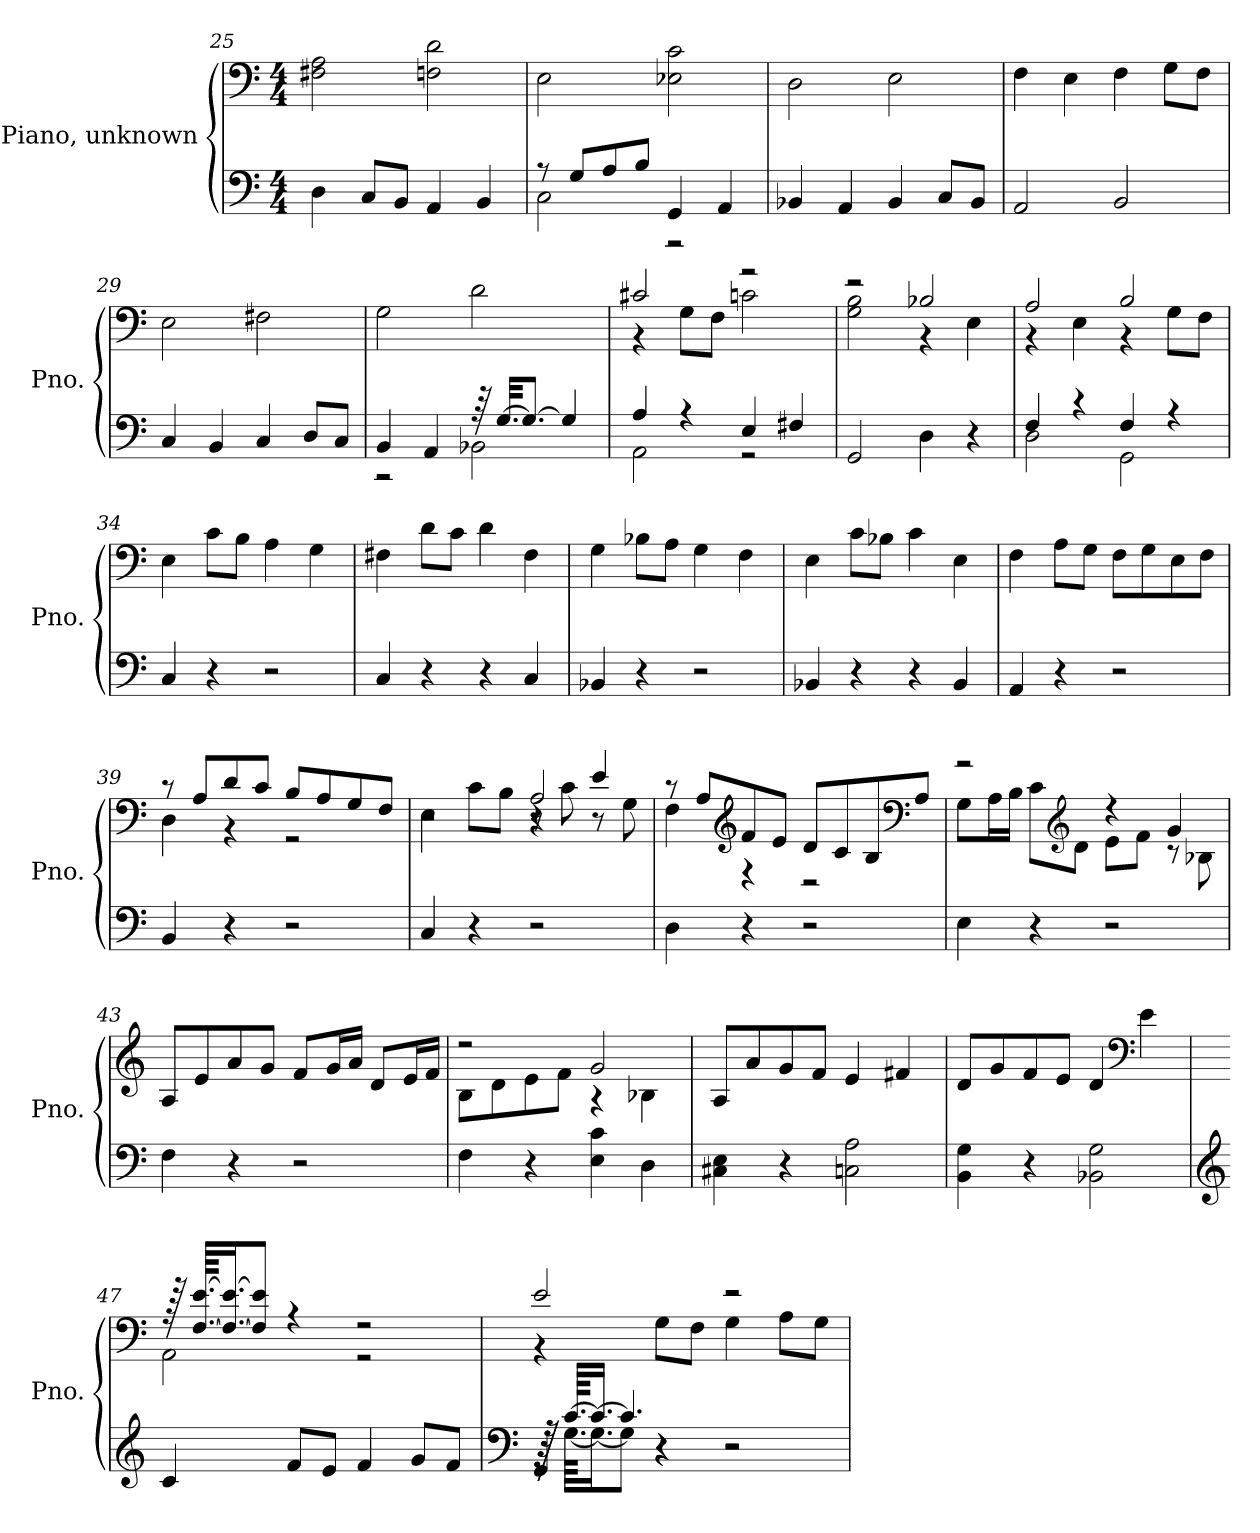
**kern	**kern
*part1	*part1
*staff2	*staff1
*I"Piano, unknown	*
*I'Pno.	*
*clefF4	*clefF4
*k[]	*k[]
*M4/4	*M4/4
=25	=25
4D\	2F#X\ 2A\
8C/L	.
8BB/J	.
4AA/	2Fn\ 2d\
4BB/	.
=26	=26
*^	*
8r	2C\	2E\
8G/L	.	.
8A/	.	.
8B/J	.	.
4GG/	2r	2E-X\ 2c\
4AA/	.	.
*v	*v	*
=27	=27
4BB-X/	2D\
4AA/	.
4BB-/	2E\
8C/L	.
8BB-/J	.
=28	=28
2AA/	4F\
.	4E\
2BB/	4F\
.	8G\L
.	8F\J
!!LO:LB:g=z
=29	=29
4C/	2E\
4BB/	.
4C/	2F#X\
8D/L	.
8C/J	.
=30	=30
*^	*
4BB/	2r	2G\
4AA/	.	.
64r	2BB-X\	2d\
[32.G/KKL	.	.
8.G/J_	.	.
4G/]	.	.
=31	=31	=31
*	*	*^
4A/	2AA\	2c#X/	4r
4r	.	.	8G\L
.	.	.	8F\J
4E/	2r	2r	2cn\
4F#X/	.	.	.
*v	*v	*	*
=32	=32	=32
2GG/	2r	2G\ 2B\
4D\	2B-X/	4r
4r	.	4E\
=33	=33	=33
*^	*	*
4F/	2D\	2A/	4r
4r	.	.	4E\
4F/	2GG\	2B/	4r
4r	.	.	8G\L
.	.	.	8F\J
*v	*v	*	*
*	*v	*v
=34	=34
4C/	4E\
4r	8c\L
.	8B\J
2r	4A\
.	4G\
!!LO:LB:g=z
=35	=35
4C/	4F#X\
4r	8d\L
.	8c\J
4r	4d\
4C/	4F#\
=36	=36
4BB-X/	4G\
4r	8B-X\L
.	8A\J
2r	4G\
.	4F\
=37	=37
4BB-X/	4E\
4r	8c\L
.	8B-X\J
4r	4c\
4BB-/	4E\
=38	=38
4AA/	4F\
4r	8A\L
.	8G\J
2r	8F\L
.	8G\
.	8E\
.	8F\J
=39	=39
*	*^
4BB/	8r	4D\
.	8A/L	.
4r	8d/	4r
.	8c/J	.
2r	8B/L	2r
.	8A/	.
.	8G/	.
.	8F/J	.
=40	=40	=40
*	*	*^
4C/	2r	4E\	2r
4r	.	8c\L	.
.	.	8B\J	.
2r	4r	8r	2A/
.	.	8c\	.
.	4e/	8r	.
.	.	8G\	.
*	*	*v	*v
!!LO:PB:g=z
=41	=41	=41
4D\	8r	4F\
.	8A/L	.
*	*clefG2	*
4r	8f/	4r
.	8e/J	.
2r	8d/L	2r
.	8c/	.
.	8B/	.
*	*clefF4	*
.	8A/J	.
=42	=42	=42
4E\	2r	8G\L
.	.	16A\L
.	.	16B\JJ
4r	.	8c\L
*	*clefG2	*
.	.	8d\J
2r	4r	8e\L
.	.	8f\J
.	4g/	8r
.	.	8B-X\
*	*v	*v
=43	=43
4F\	8A/L
.	8e/
4r	8a/
.	8g/J
2r	8f/L
.	16g/L
.	16a/JJ
.	8d/L
.	16e/L
.	16f/JJ
=44	=44
*	*^
4F\	2r	8B\L
.	.	8d\
4r	.	8e\
.	.	8f\J
4E\ 4c\	2g/	4r
4D\	.	4B-X\
*	*v	*v
!!LO:LB:g=z
=45	=45
4C#X\ 4E\	8A/L
.	8a/
4r	8g/
.	8f/J
2Cn\ 2A\	4e/
.	4f#X/
=46	=46
4BB\ 4G\	8d/L
.	8g/
4r	8f/
.	8e/J
2BB-X\ 2G\	4d/
*	*clefF4
.	4e\
=47	=47
*clefG2	*
*	*^
4c/	128r	2AA\
.	[64.F/ [64.e/KKLL	.
.	16.F/_ 16.e/_J	.
.	8F/] 8e/]J	.
8f/L	4r	.
8e/J	.	.
4f/	2r	2r
8g/L	.	.
8f/J	.	.
=48	=48	=48
*clefF4	*	*
*^	*	*
*	*^	*	*
128r	128r	4GG/	2e/	4r
[64.c/KKLL	[64.G\KKLL	.	.	.
16.c/JJ_	16.G\J_	.	.	.
4.c/]	8G\J]	.	.	.
.	4r	4r	.	8G\L
.	.	.	.	8F\J
2r	2r	2r	2r	4G\
.	.	.	.	8A\L
.	.	.	.	8G\J
*v	*v	*v	*	*
*	*v	*v
=	=
*-	*-
